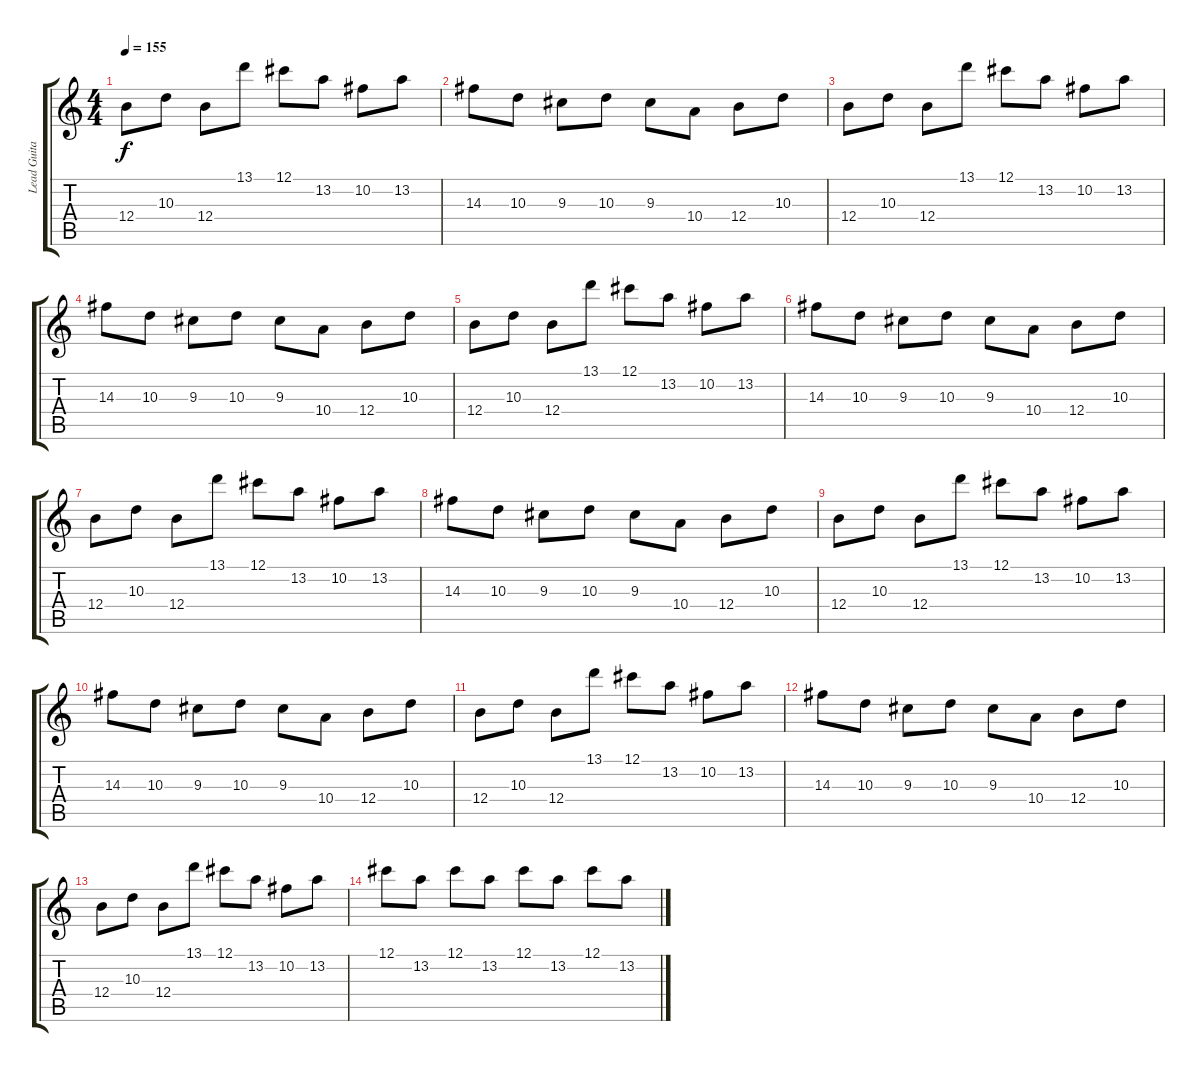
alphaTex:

\track ("Lead Guitar" "Lead Guita") {instrument distortionguitar}
\staff {score tabs}
\tuning (Db4 Ab3 E3 B2 Gb2 B1) {hide}
\ts (4 4)
\tempo 155
\clef g2
\ks c
12.4.8{dy f} 10.3.8 12.4.8 13.1.8 12.1.8 13.2.8 10.2.8 13.2.8 |
14.3.8 10.3.8 9.3.8 10.3.8 9.3.8 10.4.8 12.4.8 10.3.8 |
12.4.8 10.3.8 12.4.8 13.1.8 12.1.8 13.2.8 10.2.8 13.2.8 |
14.3.8 10.3.8 9.3.8 10.3.8 9.3.8 10.4.8 12.4.8 10.3.8 |
12.4.8 10.3.8 12.4.8 13.1.8 12.1.8 13.2.8 10.2.8 13.2.8 |
14.3.8 10.3.8 9.3.8 10.3.8 9.3.8 10.4.8 12.4.8 10.3.8 |
12.4.8 10.3.8 12.4.8 13.1.8 12.1.8 13.2.8 10.2.8 13.2.8 |
14.3.8 10.3.8 9.3.8 10.3.8 9.3.8 10.4.8 12.4.8 10.3.8 |
12.4.8 10.3.8 12.4.8 13.1.8 12.1.8 13.2.8 10.2.8 13.2.8 |
14.3.8 10.3.8 9.3.8 10.3.8 9.3.8 10.4.8 12.4.8 10.3.8 |
12.4.8 10.3.8 12.4.8 13.1.8 12.1.8 13.2.8 10.2.8 13.2.8 |
14.3.8 10.3.8 9.3.8 10.3.8 9.3.8 10.4.8 12.4.8 10.3.8 |
12.4.8 10.3.8 12.4.8 13.1.8 12.1.8 13.2.8 10.2.8 13.2.8 |
12.1.8 13.2.8 12.1.8 13.2.8 12.1.8 13.2.8 12.1.8 13.2.8
